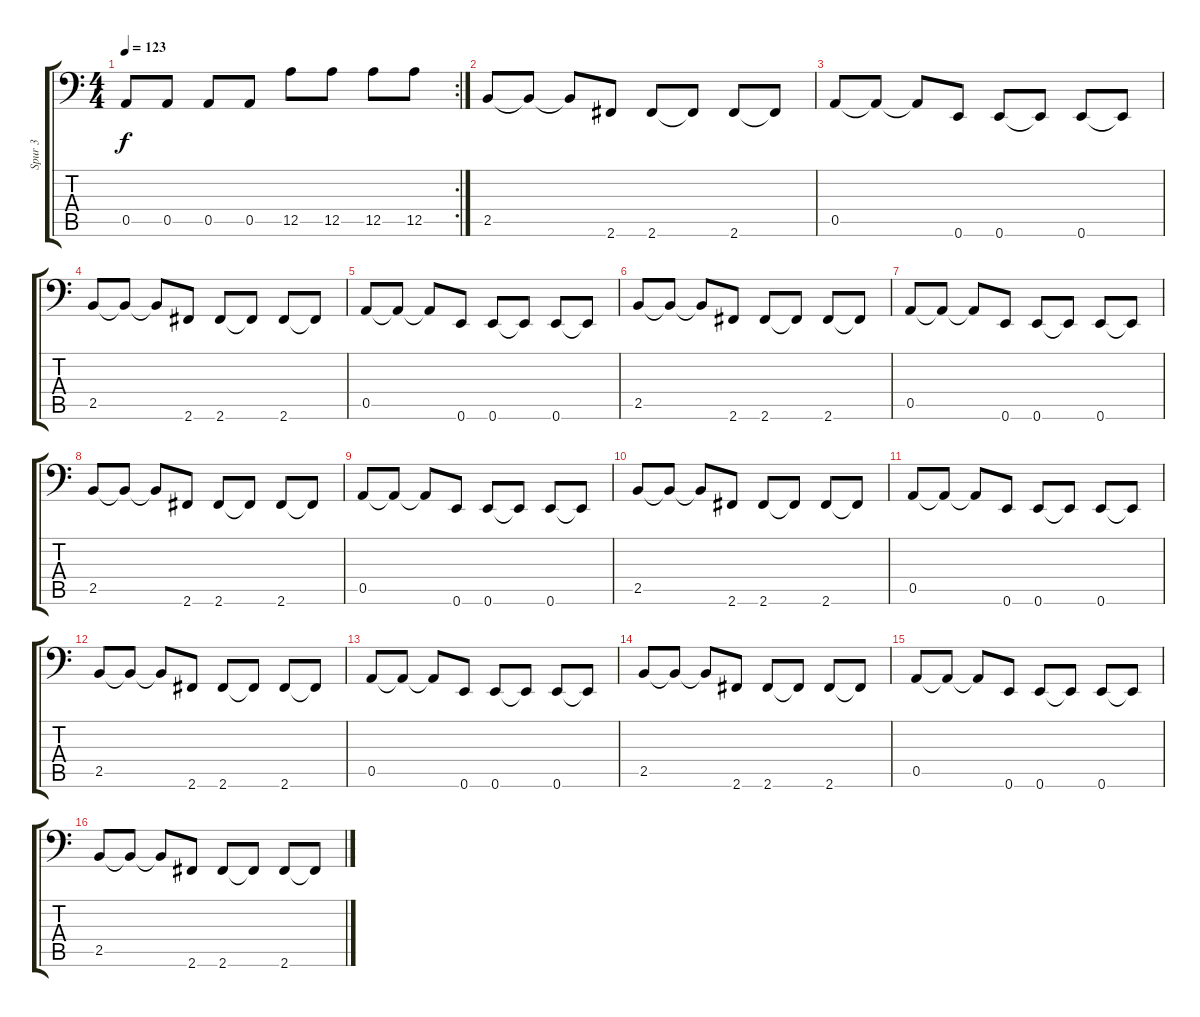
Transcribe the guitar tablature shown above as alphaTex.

\track ("Spur 3" "Spur 3") {instrument electricbasspick}
\staff {score tabs}
\tuning (E3 B2 G2 D2 A1 E1) {hide}
\rc 2
\ts (4 4)
\tempo 123
\clef f4
\ks c
0.5.8{dy f} 0.5.8 0.5.8 0.5.8 12.5.8 12.5.8 12.5.8 12.5.8 |
\section ("" "")
2.5.8 2.5{t}.8 2.5{t}.8 2.6.8 2.6.8 2.6{t}.8 2.6.8 2.6{t}.8 |
0.5.8 0.5{t}.8 0.5{t}.8 0.6.8 0.6.8 0.6{t}.8 0.6.8 0.6{t}.8 |
2.5.8 2.5{t}.8 2.5{t}.8 2.6.8 2.6.8 2.6{t}.8 2.6.8 2.6{t}.8 |
0.5.8 0.5{t}.8 0.5{t}.8 0.6.8 0.6.8 0.6{t}.8 0.6.8 0.6{t}.8 |
2.5.8 2.5{t}.8 2.5{t}.8 2.6.8 2.6.8 2.6{t}.8 2.6.8 2.6{t}.8 |
0.5.8 0.5{t}.8 0.5{t}.8 0.6.8 0.6.8 0.6{t}.8 0.6.8 0.6{t}.8 |
2.5.8 2.5{t}.8 2.5{t}.8 2.6.8 2.6.8 2.6{t}.8 2.6.8 2.6{t}.8 |
0.5.8 0.5{t}.8 0.5{t}.8 0.6.8 0.6.8 0.6{t}.8 0.6.8 0.6{t}.8 |
\section ("" "")
2.5.8 2.5{t}.8 2.5{t}.8 2.6.8 2.6.8 2.6{t}.8 2.6.8 2.6{t}.8 |
0.5.8 0.5{t}.8 0.5{t}.8 0.6.8 0.6.8 0.6{t}.8 0.6.8 0.6{t}.8 |
2.5.8 2.5{t}.8 2.5{t}.8 2.6.8 2.6.8 2.6{t}.8 2.6.8 2.6{t}.8 |
0.5.8 0.5{t}.8 0.5{t}.8 0.6.8 0.6.8 0.6{t}.8 0.6.8 0.6{t}.8 |
2.5.8 2.5{t}.8 2.5{t}.8 2.6.8 2.6.8 2.6{t}.8 2.6.8 2.6{t}.8 |
0.5.8 0.5{t}.8 0.5{t}.8 0.6.8 0.6.8 0.6{t}.8 0.6.8 0.6{t}.8 |
2.5.8 2.5{t}.8 2.5{t}.8 2.6.8 2.6.8 2.6{t}.8 2.6.8 2.6{t}.8
